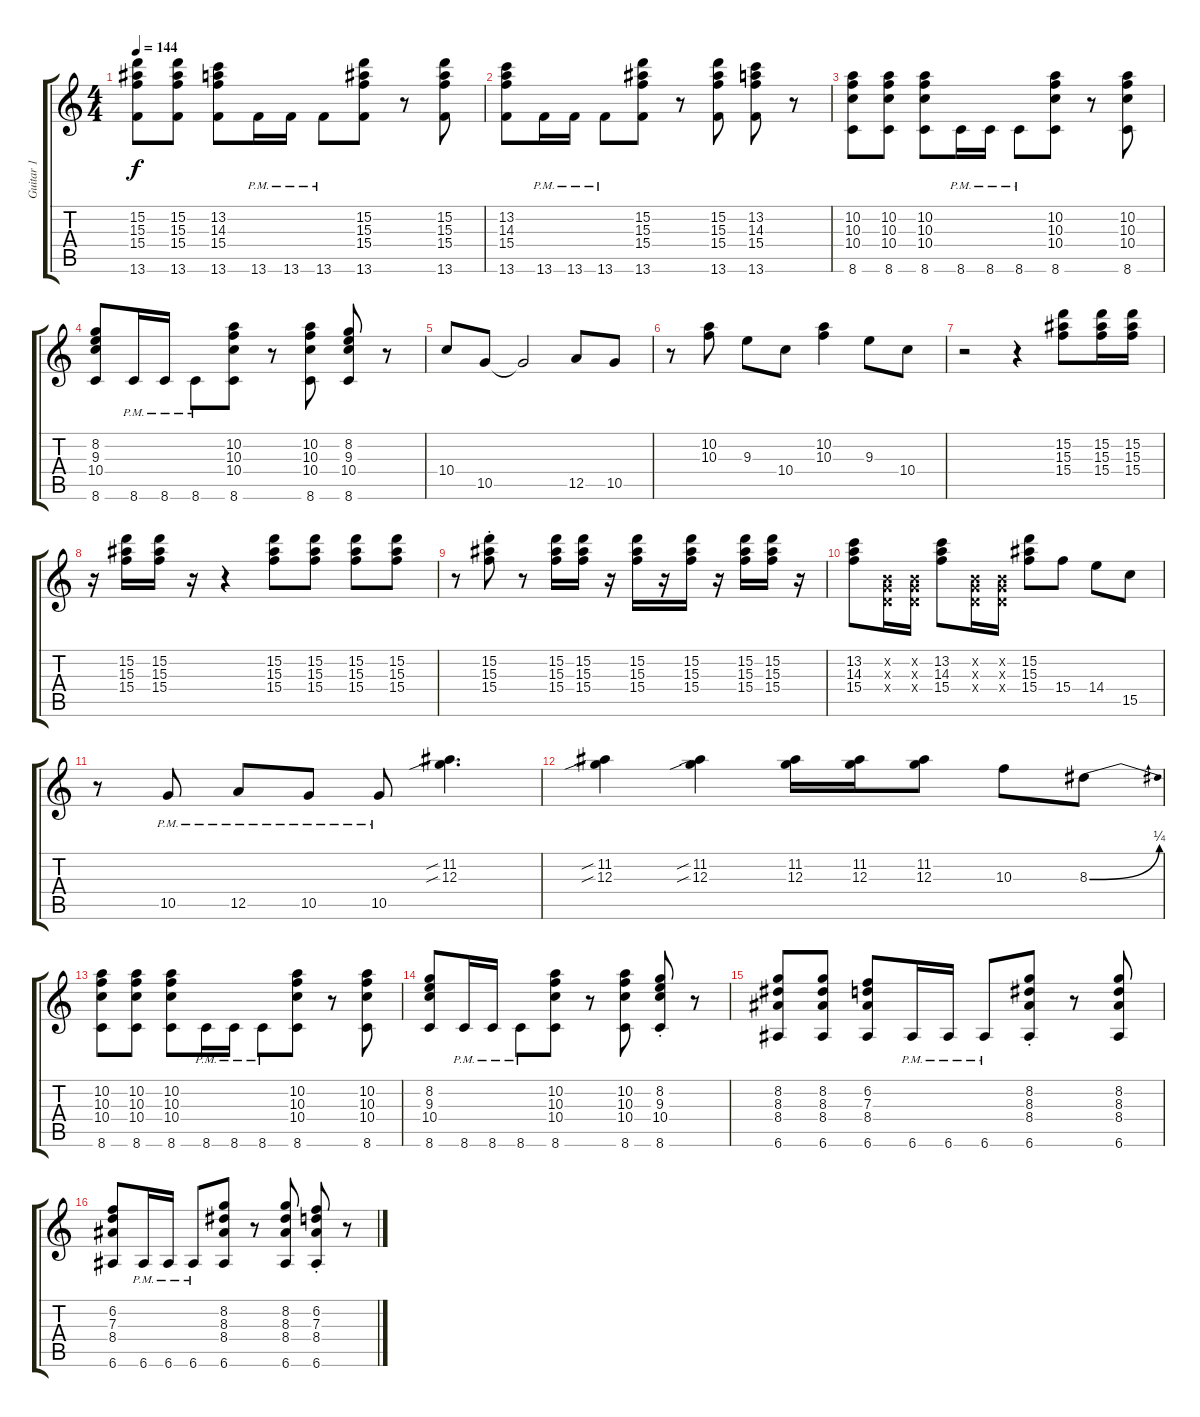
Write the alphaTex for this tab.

\track ("Guitar 1" "Guitar 1") {instrument overdrivenguitar}
\staff {score tabs}
\tuning (E4 B3 G3 D3 A2 E2) {hide}
\ts (4 4)
\tempo 144
\clef g2
\ks c
(15.2 15.3 15.4 13.6).8{dy f} (15.2 15.3 15.4 13.6).8 (13.2 14.3 15.4 13.6).8 13.6{pm}.16 13.6{pm}.16 13.6{pm}.8 (15.2 15.3 15.4 13.6).8 r.8 (15.2 15.3 15.4 13.6).8 |
(13.2 14.3 15.4 13.6).8 13.6{pm}.16 13.6{pm}.16 13.6{pm}.8 (15.2 15.3 15.4 13.6).8 r.8 (15.2 15.3 15.4 13.6).8 (13.2 14.3 15.4 13.6).8 r.8 |
(10.2 10.3 10.4 8.6).8 (10.2 10.3 10.4 8.6).8 (10.2 10.3 10.4 8.6).8 8.6{pm}.16 8.6{pm}.16 8.6{pm}.8 (10.2 10.3 10.4 8.6).8 r.8 (10.2 10.3 10.4 8.6).8 |
(8.2 9.3 10.4 8.6).8 8.6{pm}.16 8.6{pm}.16 8.6{pm}.8 (10.2 10.3 10.4 8.6).8 r.8 (10.2 10.3 10.4 8.6).8 (8.2 9.3 10.4 8.6).8 r.8 |
10.4.8 10.5.8 10.5{t}.2 12.5.8 10.5.8 |
r.8 (10.2 10.3).8 9.3.8 10.4.8 (10.2 10.3).4 9.3.8 10.4.8 |
r.2 r.4 (15.2 15.3 15.4).8 (15.2 15.3 15.4).16 (15.2 15.3 15.4).16 |
r.16 (15.2 15.3 15.4).16 (15.2 15.3 15.4).16 r.16 r.4 (15.2 15.3 15.4).8 (15.2 15.3 15.4).8 (15.2 15.3 15.4).8 (15.2 15.3 15.4).8 |
r.8 (15.2 15.3 15.4{st}).8 r.8 (15.2 15.3 15.4).16 (15.2 15.3 15.4).16 r.16 (15.2 15.3 15.4).16 r.16 (15.2 15.3 15.4).16 r.16 (15.2 15.3 15.4).16 (15.2 15.3 15.4).16 r.16 |
(13.2 14.3 15.4).8 (0.2{x} 0.3{x} 0.4{x}).16 (0.2{x} 0.3{x} 0.4{x}).16 (13.2 14.3 15.4).8 (0.2{x} 0.3{x} 0.4{x}).16 (0.2{x} 0.3{x} 0.4{x}).16 (15.2 15.3 15.4).8 15.4.8 14.4.8 15.5.8 |
r.8 10.5{pm}.8 12.5{pm}.8 10.5{pm}.8 10.5{pm}.8 (11.2{sib} 12.3{sib}).4{d} |
(11.2{sib} 12.3{sib}).4 (11.2{sib} 12.3{sib}).4 (11.2 12.3).16 (11.2 12.3).16 (11.2 12.3).8 10.3.8 8.3{be (bend 0 0 60 1)}.8 |
(10.2 10.3 10.4 8.6).8 (10.2 10.3 10.4 8.6).8 (10.2 10.3 10.4 8.6).8 8.6{pm}.16 8.6{pm}.16 8.6{pm}.8 (10.2 10.3 10.4 8.6).8 r.8 (10.2 10.3 10.4 8.6).8 |
(8.2 9.3 10.4 8.6).8 8.6{pm}.16 8.6{pm}.16 8.6{pm}.8 (10.2 10.3 10.4 8.6).8 r.8 (10.2 10.3 10.4 8.6).8 (8.2{st} 9.3 10.4 8.6).8 r.8 |
(8.2 8.3 8.4 6.6).8 (8.2 8.3 8.4 6.6).8 (6.2 7.3 8.4 6.6).8 6.6{pm}.16 6.6{pm}.16 6.6{pm}.8 (8.2{st} 8.3 8.4 6.6).8 r.8 (8.2 8.3 8.4 6.6).8 |
(6.2 7.3 8.4 6.6).8 6.6{pm}.16 6.6{pm}.16 6.6{pm}.8 (8.2 8.3 8.4 6.6).8 r.8 (8.2 8.3 8.4 6.6).8 (6.2{st} 7.3 8.4 6.6).8 r.8
